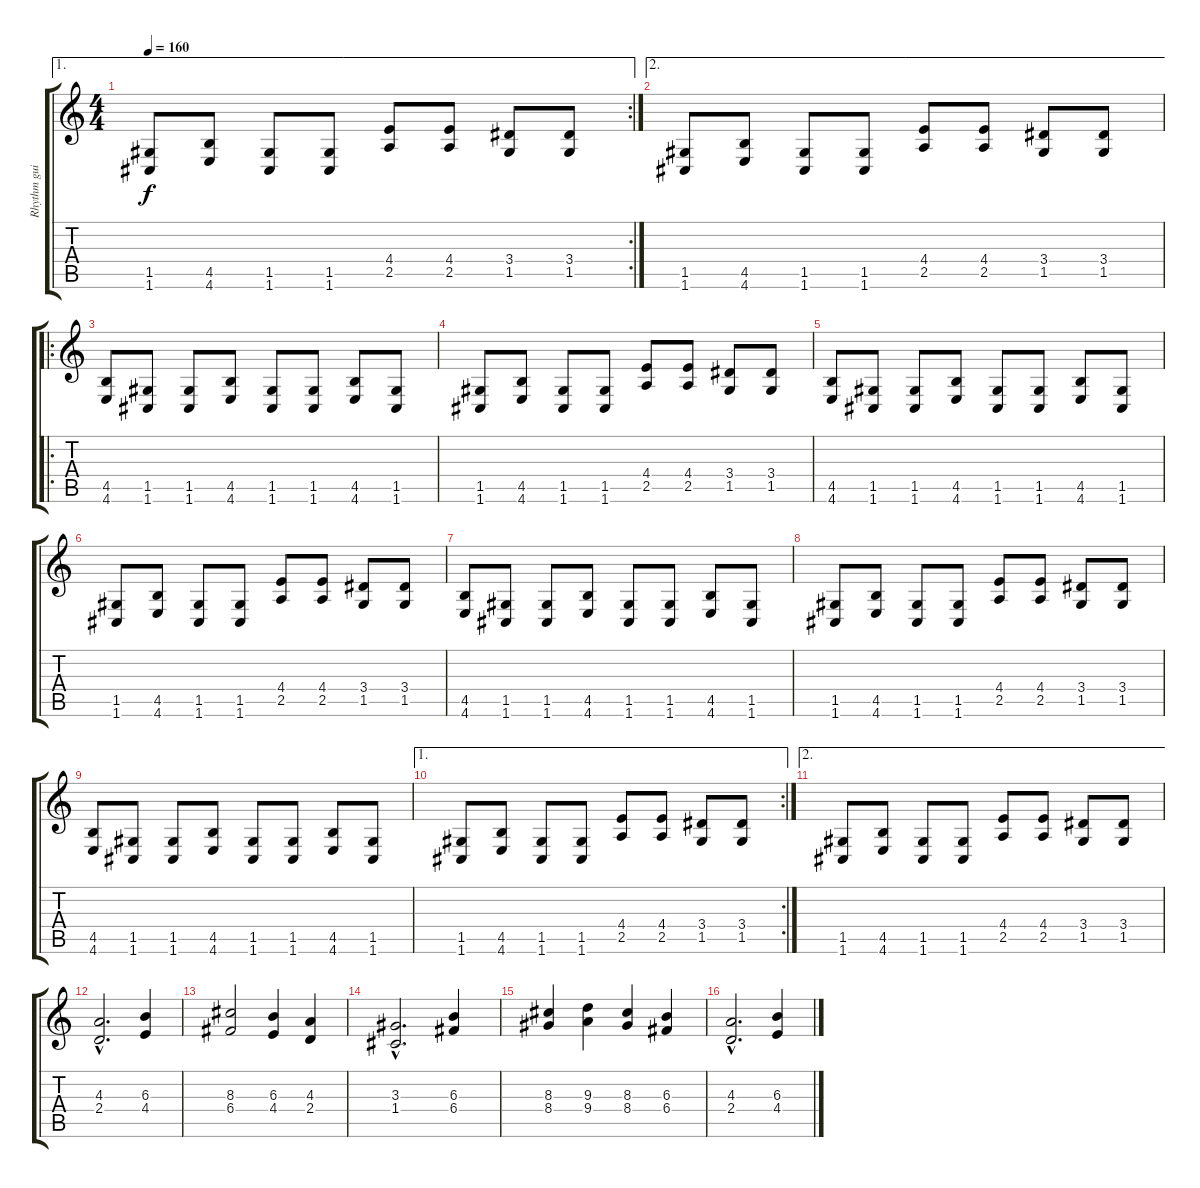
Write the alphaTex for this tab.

\track ("Rhythm guitar" "Rhythm gui") {instrument overdrivenguitar}
\staff {score tabs}
\tuning (D4 A3 F3 C3 G2 C2) {hide}
\ae 1
\rc 2
\ts (4 4)
\tempo 160
\clef g2
\ks c
(1.5 1.6).8{dy f} (4.5 4.6).8 (1.5 1.6).8 (1.5 1.6).8 (4.4 2.5).8 (4.4 2.5).8 (3.4 1.5).8 (3.4 1.5).8 |
\ae 2
(1.5 1.6).8 (4.5 4.6).8 (1.5 1.6).8 (1.5 1.6).8 (4.4 2.5).8 (4.4 2.5).8 (3.4 1.5).8 (3.4 1.5).8 |
\ro
(4.5 4.6).8{volume 12} (1.5 1.6).8 (1.5 1.6).8 (4.5 4.6).8 (1.5 1.6).8 (1.5 1.6).8 (4.5 4.6).8 (1.5 1.6).8 |
(1.5 1.6).8 (4.5 4.6).8 (1.5 1.6).8 (1.5 1.6).8 (4.4 2.5).8 (4.4 2.5).8 (3.4 1.5).8 (3.4 1.5).8 |
(4.5 4.6).8 (1.5 1.6).8 (1.5 1.6).8 (4.5 4.6).8 (1.5 1.6).8 (1.5 1.6).8 (4.5 4.6).8 (1.5 1.6).8 |
(1.5 1.6).8 (4.5 4.6).8 (1.5 1.6).8 (1.5 1.6).8 (4.4 2.5).8 (4.4 2.5).8 (3.4 1.5).8 (3.4 1.5).8 |
(4.5 4.6).8 (1.5 1.6).8 (1.5 1.6).8 (4.5 4.6).8 (1.5 1.6).8 (1.5 1.6).8 (4.5 4.6).8 (1.5 1.6).8 |
(1.5 1.6).8 (4.5 4.6).8 (1.5 1.6).8 (1.5 1.6).8 (4.4 2.5).8 (4.4 2.5).8 (3.4 1.5).8 (3.4 1.5).8 |
(4.5 4.6).8 (1.5 1.6).8 (1.5 1.6).8 (4.5 4.6).8 (1.5 1.6).8 (1.5 1.6).8 (4.5 4.6).8 (1.5 1.6).8 |
\ae 1
\rc 2
(1.5 1.6).8 (4.5 4.6).8 (1.5 1.6).8 (1.5 1.6).8 (4.4 2.5).8 (4.4 2.5).8 (3.4 1.5).8 (3.4 1.5).8 |
\ae 2
(1.5 1.6).8 (4.5 4.6).8 (1.5 1.6).8 (1.5 1.6).8 (4.4 2.5).8 (4.4 2.5).8 (3.4 1.5).8 (3.4 1.5).8 |
(4.3{hac} 2.4{hac}).2{d volume 13} (6.3 4.4).4 |
(8.3 6.4).2 (6.3 4.4).4 (4.3 2.4).4 |
(3.3{hac} 1.4{hac}).2{d} (6.3 6.4).4 |
(8.3 8.4).4 (9.3 9.4).4 (8.3 8.4).4 (6.3 6.4).4 |
(4.3{hac} 2.4{hac}).2{d} (6.3 4.4).4
